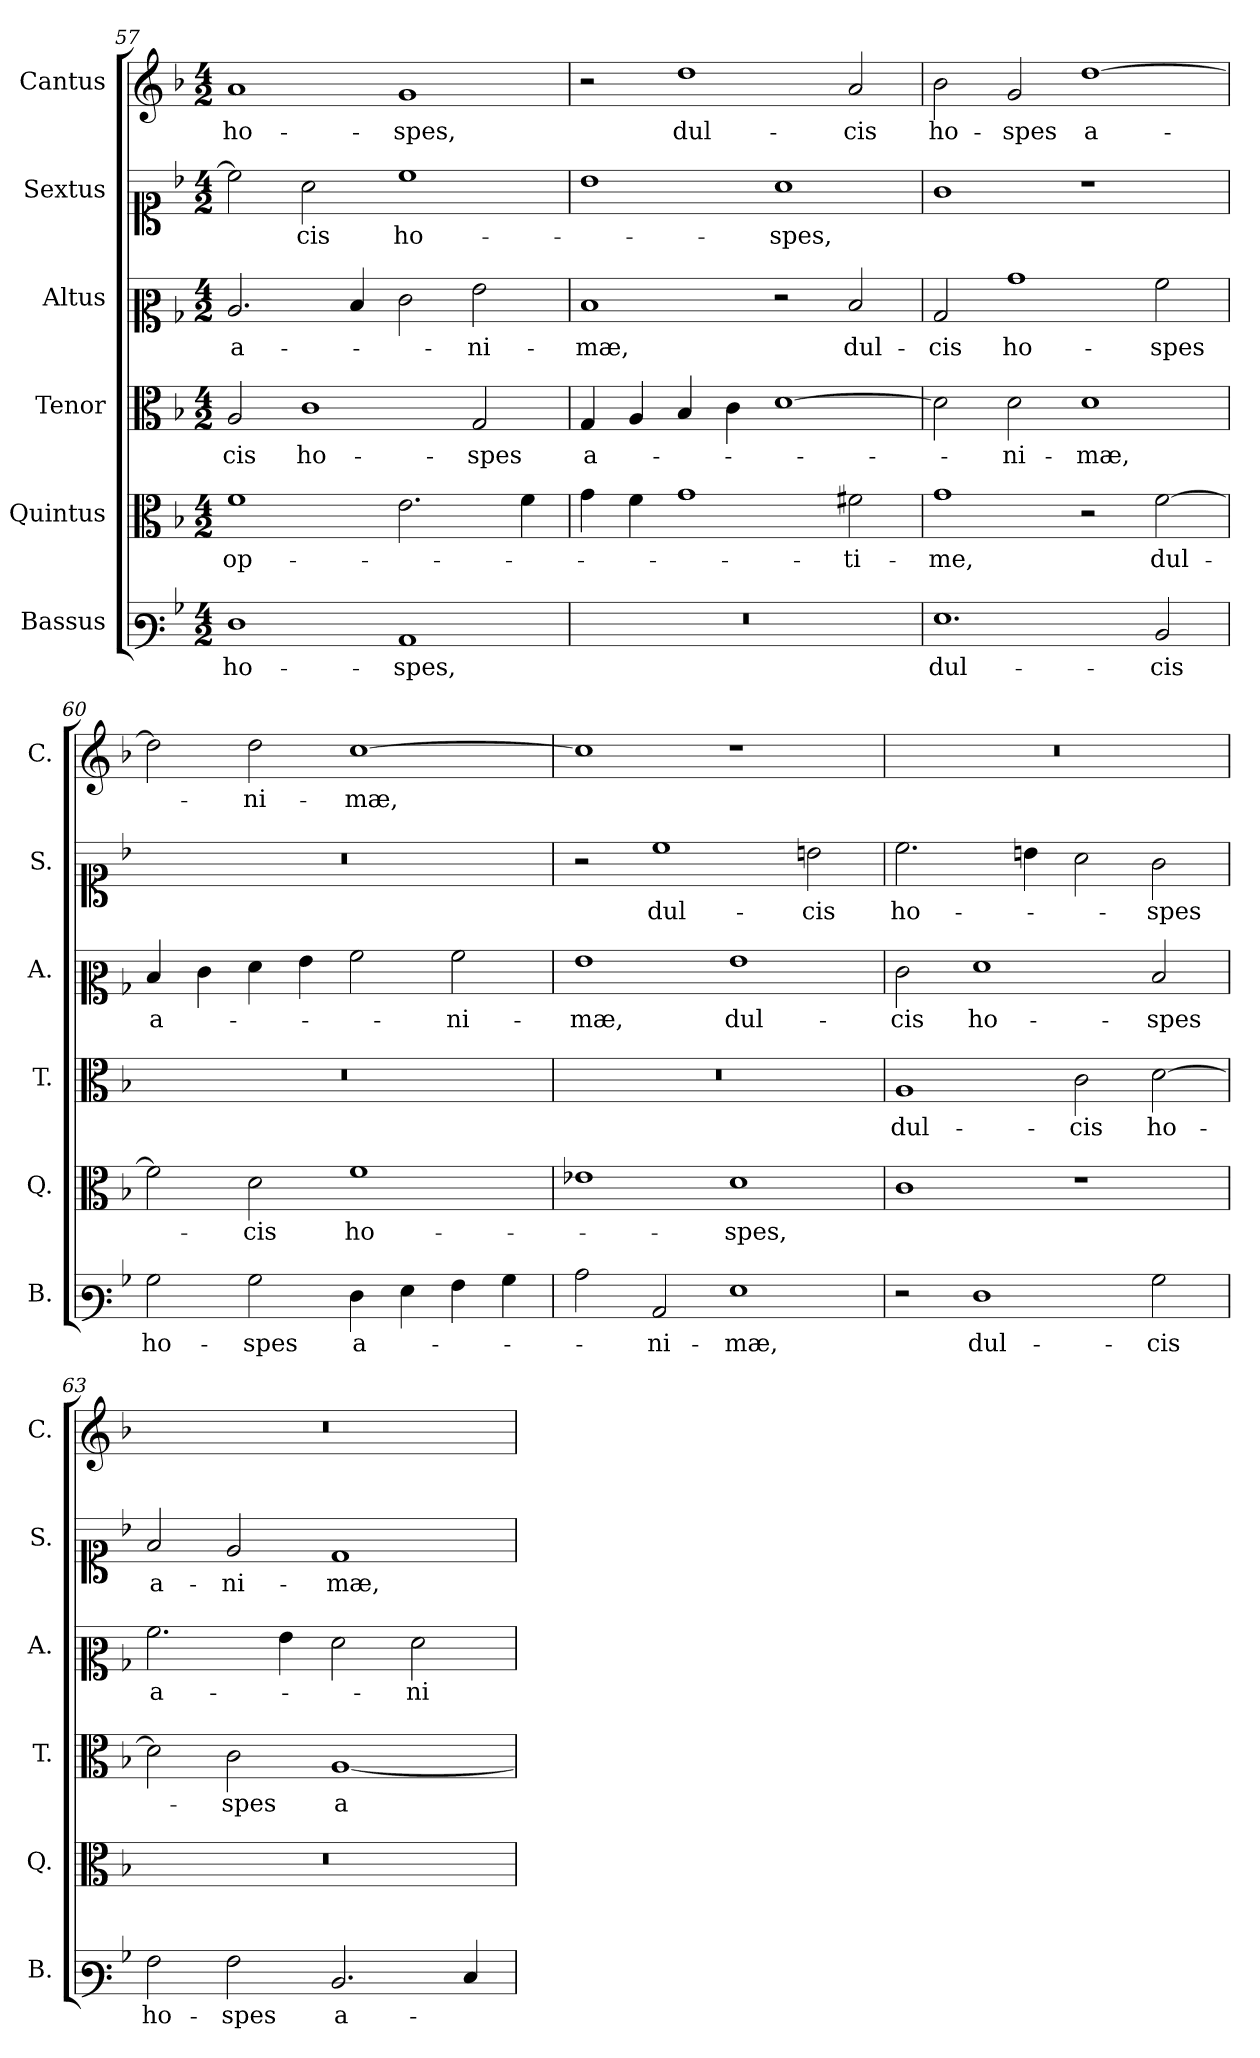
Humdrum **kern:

**kern	**text	**kern	**text	**kern	**text	**kern	**text	**kern	**text	**kern	**text
*part6	*part6	*part5	*part5	*part4	*part4	*part3	*part3	*part2	*part2	*part1	*part1
*staff6	*staff6	*staff5	*staff5	*staff4	*staff4	*staff3	*staff3	*staff2	*staff2	*staff1	*staff1
*I"Bassus	*	*I"Quintus	*	*I"Tenor	*	*I"Altus	*	*I"Sextus	*	*I"Cantus	*
*I'B.	*	*I'Q.	*	*I'T.	*	*I'A.	*	*I'S.	*	*I'C.	*
*clefF3	*	*clefC3	*	*clefC3	*	*clefC2	*	*clefC1	*	*clefG2	*
*k[b-]	*	*k[b-]	*	*k[b-]	*	*k[b-]	*	*k[b-]	*	*k[b-]	*
*M4/2	*	*M4/2	*	*M4/2	*	*M4/2	*	*M4/2	*	*M4/2	*
=57	=57	=57	=57	=57	=57	=57	=57	=57	=57	=57	=57
1F	ho-	1f	op-	2A/	-cis	2.c/	a-	2cc\]	.	1a	ho-
.	.	.	.	1c	ho-	.	.	2a\	-cis	.	.
.	.	.	.	.	.	4d/	.	.	.	.	.
1C	-spes,	2.e\	.	.	.	2e\	.	1cc	ho-	1g	-spes,
.	.	.	.	2G/	-spes	2g\	-ni-	.	.	.	.
.	.	4f\	.	.	.	.	.	.	.	.	.
=58	=58	=58	=58	=58	=58	=58	=58	=58	=58	=58	=58
!LO:N:vis=1	!	!	!	!	!	!	!	!	!	!	!
0r	.	4g\	.	4G/	a-	1d	-mæ,	1b-	.	2r	.
.	.	4f\	.	4A/	.	.	.	.	.	.	.
.	.	1g	.	4B-/	.	.	.	.	.	1dd	dul-
.	.	.	.	4c\	.	.	.	.	.	.	.
.	.	.	.	[1d	.	2r	.	1a	-spes,	.	.
.	.	2f#X\	-ti-	.	.	2d/	dul-	.	.	2a/	-cis
=59	=59	=59	=59	=59	=59	=59	=59	=59	=59	=59	=59
1.G	dul-	1g	-me,	2d\]	.	2B-/	-cis	1g	.	2b-\	ho-
.	.	.	.	2d\	-ni-	1b-	ho-	.	.	2g/	-spes
.	.	2r	.	1d	-mæ,	.	.	1r	.	[1dd	a-
2D/	-cis	[2f\	dul-	.	.	2a\	-spes	.	.	.	.
=60	=60	=60	=60	=60	=60	=60	=60	=60	=60	=60	=60
!	!	!	!	!LO:N:vis=1	!	!	!	!LO:N:vis=1	!	!	!
2B-\	ho-	2f\]	.	0r	.	4d/	a-	0r	.	2dd\]	.
.	.	.	.	.	.	4e\	.	.	.	.	.
2B-\	-spes	2d\	cis	.	.	4f\	.	.	.	2dd\	-ni-
.	.	.	.	.	.	4g\	.	.	.	.	.
4F\	a-	1f	ho-	.	.	2a\	.	.	.	[1cc	-mæ,
4G\	.	.	.	.	.	.	.	.	.	.	.
4A\	.	.	.	.	.	2a\	-ni-	.	.	.	.
4B-\	.	.	.	.	.	.	.	.	.	.	.
=61	=61	=61	=61	=61	=61	=61	=61	=61	=61	=61	=61
!	!	!	!	!LO:N:vis=1	!	!	!	!	!	!	!
2c\	.	1e-X	.	0r	.	1g	-mæ,	2r	.	1cc]	.
2C/	-ni-	.	.	.	.	.	.	1cc	dul-	.	.
1G	-mæ,	1d	-spes,	.	.	1g	dul-	.	.	1r	.
.	.	.	.	.	.	.	.	2bn\	-cis	.	.
=62	=62	=62	=62	=62	=62	=62	=62	=62	=62	=62	=62
!	!	!	!	!	!	!	!	!	!	!LO:N:vis=1	!
2r	.	1c	.	1A	dul-	2e\	-cis	2.cc\	ho-	0r	.
1F	dul-	.	.	.	.	1f	ho-	.	.	.	.
.	.	.	.	.	.	.	.	4bn\	.	.	.
.	.	1r	.	2c\	-cis	.	.	2a\	.	.	.
2B-\	-cis	.	.	[2d\	ho-	2d/	-spes	2g\	-spes	.	.
=63	=63	=63	=63	=63	=63	=63	=63	=63	=63	=63	=63
!	!	!LO:N:vis=1	!	!	!	!	!	!	!	!LO:N:vis=1	!
2A\	ho-	0r	.	2d\]	.	2.a\	a-	2f/	a-	0r	.
2A\	-spes	.	.	2c\	-spes	.	.	2e/	-ni-	.	.
.	.	.	.	.	.	4g\	.	.	.	.	.
2.D/	a-	.	.	[1A	a-	2f\	.	1d	-mæ,	.	.
.	.	.	.	.	.	2f\	-ni-	.	.	.	.
4E/	.	.	.	.	.	.	.	.	.	.	.
=	=	=	=	=	=	=	=	=	=	=	=
*-	*-	*-	*-	*-	*-	*-	*-	*-	*-	*-	*-
